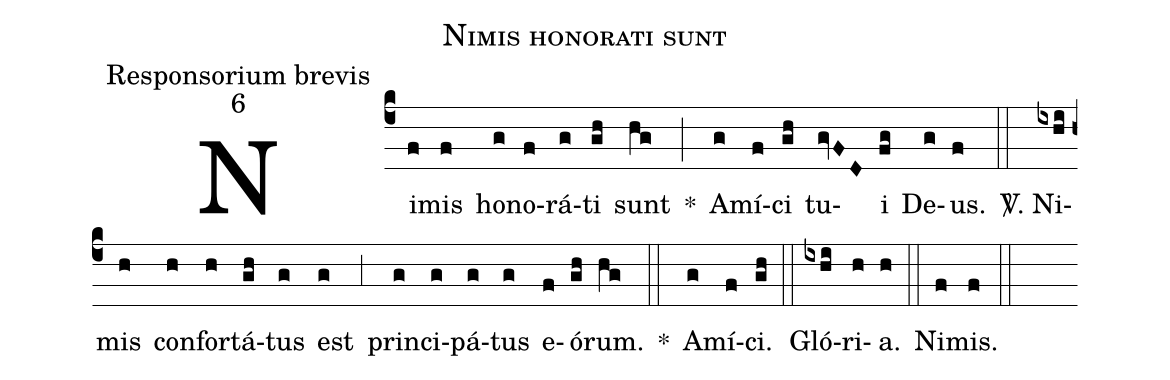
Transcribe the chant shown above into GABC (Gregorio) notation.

name:Nimis honorati sunt;
office-part:Responsorium brevis;
mode:6;
%%
(c4) Ni(f)mis(f) ho(g)no(f)rá(g)ti(gh) sunt(hg) *(;) A(g)mí(f)ci(gh) tu(gvFD)i(fg) De(g)us.(f) (::)

<sp>V/</sp>. Ni(ixhi)mis(h) con(h)for(h)tá(gh)tus(g) est(g) (,3) prin(g)ci(g)pá(g)tus(g) e(f)ó(gh)rum.(hg) *(::) A(g)mí(f)ci.(gh) (::)

Gló(ixhi)ri(h)a.(h) (::)
Ni(f)mis.(f) (::)
